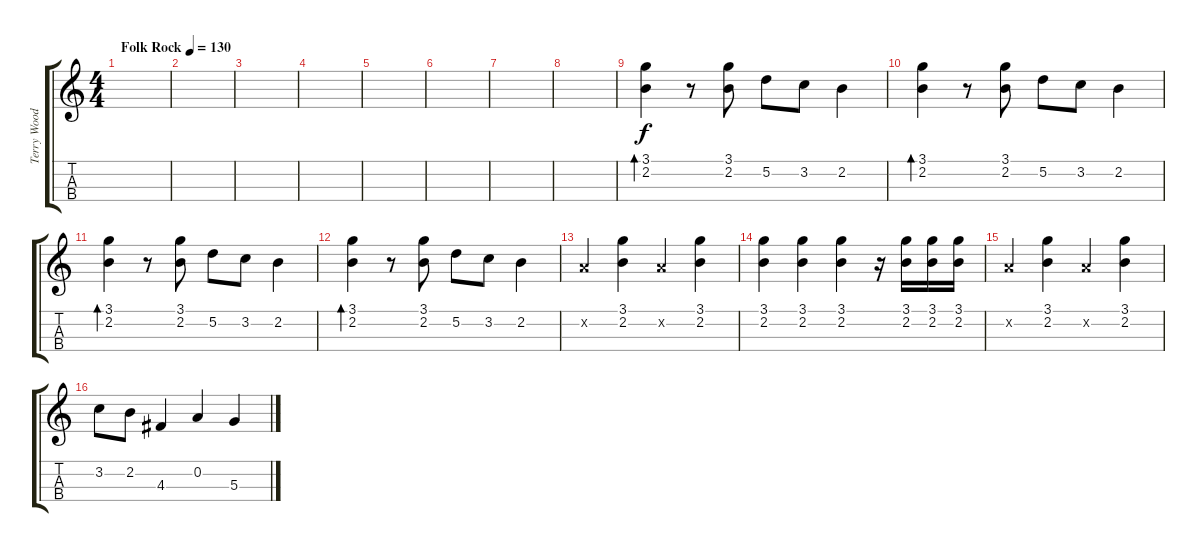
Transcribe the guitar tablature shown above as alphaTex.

\track ("Terry Woods - mandoline" "Terry Wood") {instrument acousticguitarsteel}
\staff {score tabs}
\tuning (E4 A3 D3 G2) {hide}
\ts (4 4)
\tempo (130 "Folk Rock")
\clef g2
\ks c
|
|
|
|
|
|
|
|
(3.1 2.2).4{bd 240} r.8 (3.1 2.2).8 5.2.8 3.2.8 2.2.4 |
(3.1 2.2).4{bd 240} r.8 (3.1 2.2).8 5.2.8 3.2.8 2.2.4 |
(3.1 2.2).4{bd 240} r.8 (3.1 2.2).8 5.2.8 3.2.8 2.2.4 |
(3.1 2.2).4{bd 240} r.8 (3.1 2.2).8 5.2.8 3.2.8 2.2.4 |
0.2{x}.4 (3.1 2.2).4 0.2{x}.4 (3.1 2.2).4 |
(3.1 2.2).4 (3.1 2.2).4 (3.1 2.2).4 r.16 (3.1 2.2).16 (3.1 2.2).16 (3.1 2.2).16 |
0.2{x}.4 (3.1 2.2).4 0.2{x}.4 (3.1 2.2).4 |
3.2.8 2.2.8 4.3.4 0.2.4 5.3.4
